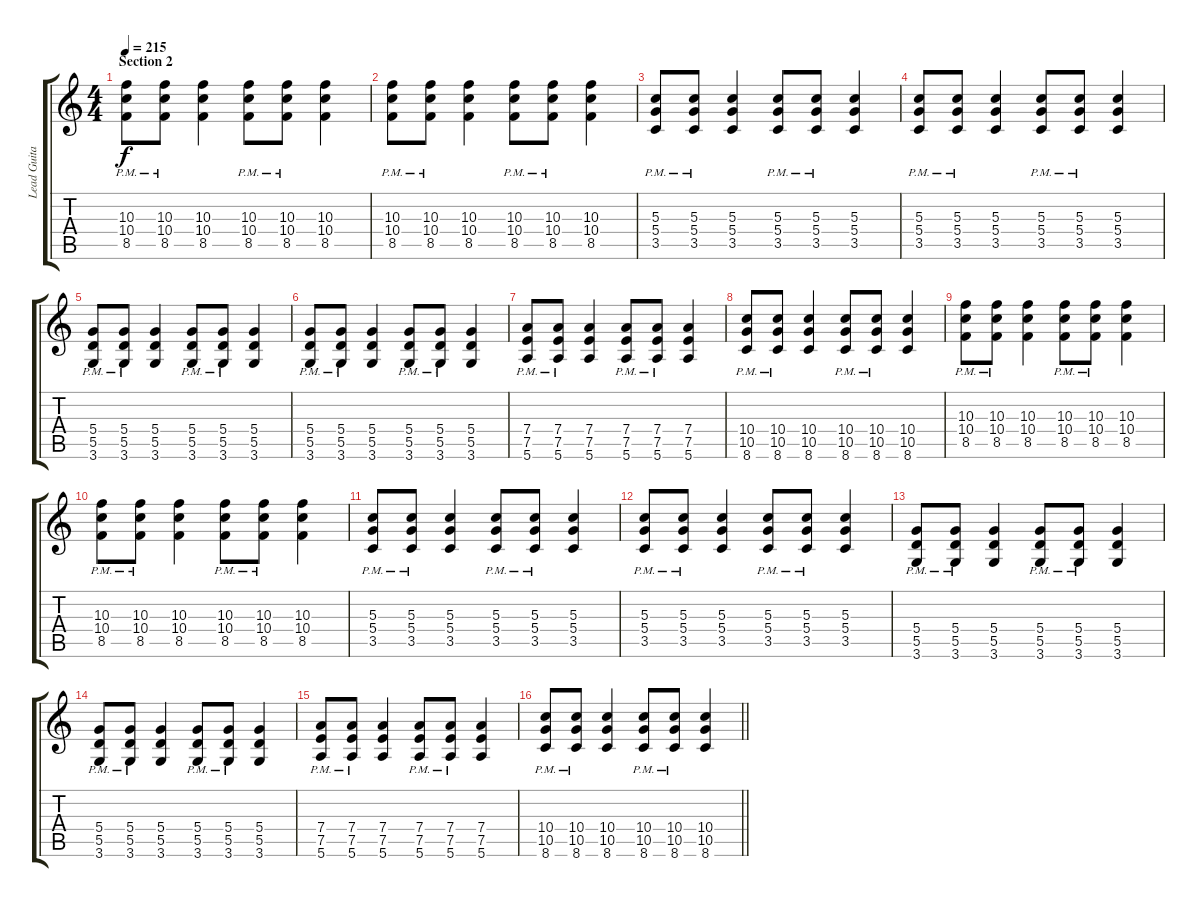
\track ("Lead Guitar" "Lead Guita") {instrument distortionguitar}
\staff {score tabs}
\tuning (E4 B3 G3 D3 A2 E2) {hide}
\ts (4 4)
\section ("" "Section 2")
\tempo 215
\clef g2
\ks c
(10.3{pm} 10.4{pm} 8.5{pm}).8{dy f} (10.3{pm} 10.4{pm} 8.5{pm}).8 (10.3 10.4 8.5).4 (10.3{pm} 10.4{pm} 8.5{pm}).8 (10.3{pm} 10.4{pm} 8.5{pm}).8 (10.3 10.4 8.5).4 |
(10.3{pm} 10.4{pm} 8.5{pm}).8 (10.3{pm} 10.4{pm} 8.5{pm}).8 (10.3 10.4 8.5).4 (10.3{pm} 10.4{pm} 8.5{pm}).8 (10.3{pm} 10.4{pm} 8.5{pm}).8 (10.3 10.4 8.5).4 |
(5.3{pm} 5.4{pm} 3.5{pm}).8 (5.3{pm} 5.4{pm} 3.5{pm}).8 (5.3 5.4 3.5).4 (5.3{pm} 5.4{pm} 3.5{pm}).8 (5.3{pm} 5.4{pm} 3.5{pm}).8 (5.3 5.4 3.5).4 |
(5.3{pm} 5.4{pm} 3.5{pm}).8 (5.3{pm} 5.4{pm} 3.5{pm}).8 (5.3 5.4 3.5).4 (5.3{pm} 5.4{pm} 3.5{pm}).8 (5.3{pm} 5.4{pm} 3.5{pm}).8 (5.3 5.4 3.5).4 |
(5.4{pm} 5.5{pm} 3.6{pm}).8 (5.4{pm} 5.5{pm} 3.6{pm}).8 (5.4 5.5 3.6).4 (5.4{pm} 5.5{pm} 3.6{pm}).8 (5.4{pm} 5.5{pm} 3.6{pm}).8 (5.4 5.5 3.6).4 |
(5.4{pm} 5.5{pm} 3.6{pm}).8 (5.4{pm} 5.5{pm} 3.6{pm}).8 (5.4 5.5 3.6).4 (5.4{pm} 5.5{pm} 3.6{pm}).8 (5.4{pm} 5.5{pm} 3.6{pm}).8 (5.4 5.5 3.6).4 |
(7.4{pm} 7.5{pm} 5.6{pm}).8 (7.4{pm} 7.5{pm} 5.6{pm}).8 (7.4 7.5 5.6).4 (7.4{pm} 7.5{pm} 5.6{pm}).8 (7.4{pm} 7.5{pm} 5.6{pm}).8 (7.4 7.5 5.6).4 |
(10.4{pm} 10.5{pm} 8.6{pm}).8 (10.4{pm} 10.5{pm} 8.6{pm}).8 (10.4 10.5 8.6).4 (10.4{pm} 10.5{pm} 8.6{pm}).8 (10.4{pm} 10.5{pm} 8.6{pm}).8 (10.4 10.5 8.6).4 |
(10.3{pm} 10.4{pm} 8.5{pm}).8 (10.3{pm} 10.4{pm} 8.5{pm}).8 (10.3 10.4 8.5).4 (10.3{pm} 10.4{pm} 8.5{pm}).8 (10.3{pm} 10.4{pm} 8.5{pm}).8 (10.3 10.4 8.5).4 |
(10.3{pm} 10.4{pm} 8.5{pm}).8 (10.3{pm} 10.4{pm} 8.5{pm}).8 (10.3 10.4 8.5).4 (10.3{pm} 10.4{pm} 8.5{pm}).8 (10.3{pm} 10.4{pm} 8.5{pm}).8 (10.3 10.4 8.5).4 |
(5.3{pm} 5.4{pm} 3.5{pm}).8 (5.3{pm} 5.4{pm} 3.5{pm}).8 (5.3 5.4 3.5).4 (5.3{pm} 5.4{pm} 3.5{pm}).8 (5.3{pm} 5.4{pm} 3.5{pm}).8 (5.3 5.4 3.5).4 |
(5.3{pm} 5.4{pm} 3.5{pm}).8 (5.3{pm} 5.4{pm} 3.5{pm}).8 (5.3 5.4 3.5).4 (5.3{pm} 5.4{pm} 3.5{pm}).8 (5.3{pm} 5.4{pm} 3.5{pm}).8 (5.3 5.4 3.5).4 |
(5.4{pm} 5.5{pm} 3.6{pm}).8 (5.4{pm} 5.5{pm} 3.6{pm}).8 (5.4 5.5 3.6).4 (5.4{pm} 5.5{pm} 3.6{pm}).8 (5.4{pm} 5.5{pm} 3.6{pm}).8 (5.4 5.5 3.6).4 |
(5.4{pm} 5.5{pm} 3.6{pm}).8 (5.4{pm} 5.5{pm} 3.6{pm}).8 (5.4 5.5 3.6).4 (5.4{pm} 5.5{pm} 3.6{pm}).8 (5.4{pm} 5.5{pm} 3.6{pm}).8 (5.4 5.5 3.6).4 |
(7.4{pm} 7.5{pm} 5.6{pm}).8 (7.4{pm} 7.5{pm} 5.6{pm}).8 (7.4 7.5 5.6).4 (7.4{pm} 7.5{pm} 5.6{pm}).8 (7.4{pm} 7.5{pm} 5.6{pm}).8 (7.4 7.5 5.6).4 |
\barLineRight lightlight
(10.4{pm} 10.5{pm} 8.6{pm}).8 (10.4{pm} 10.5{pm} 8.6{pm}).8 (10.4 10.5 8.6).4 (10.4{pm} 10.5{pm} 8.6{pm}).8 (10.4{pm} 10.5{pm} 8.6{pm}).8 (10.4 10.5 8.6).4
